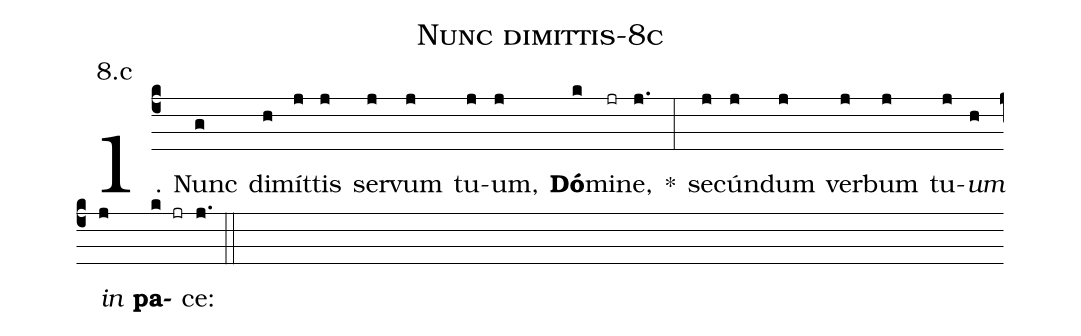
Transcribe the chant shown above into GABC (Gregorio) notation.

name: Nunc dimittis-8c;
annotation: 8.c;
%%
(c4)1. Nunc(g) di(h)mít(j)tis(j) ser(j)vum(j) tu(j)um,(j) <b>Dó</b>(k)mi(jr)ne,(j.) *(:) se(j)cún(j)dum(j) ver(j)bum(j) tu(j)<i>um</i>(h) <i>in</i>(j) <b>pa</b>(k jr)ce:(j.) (::)
